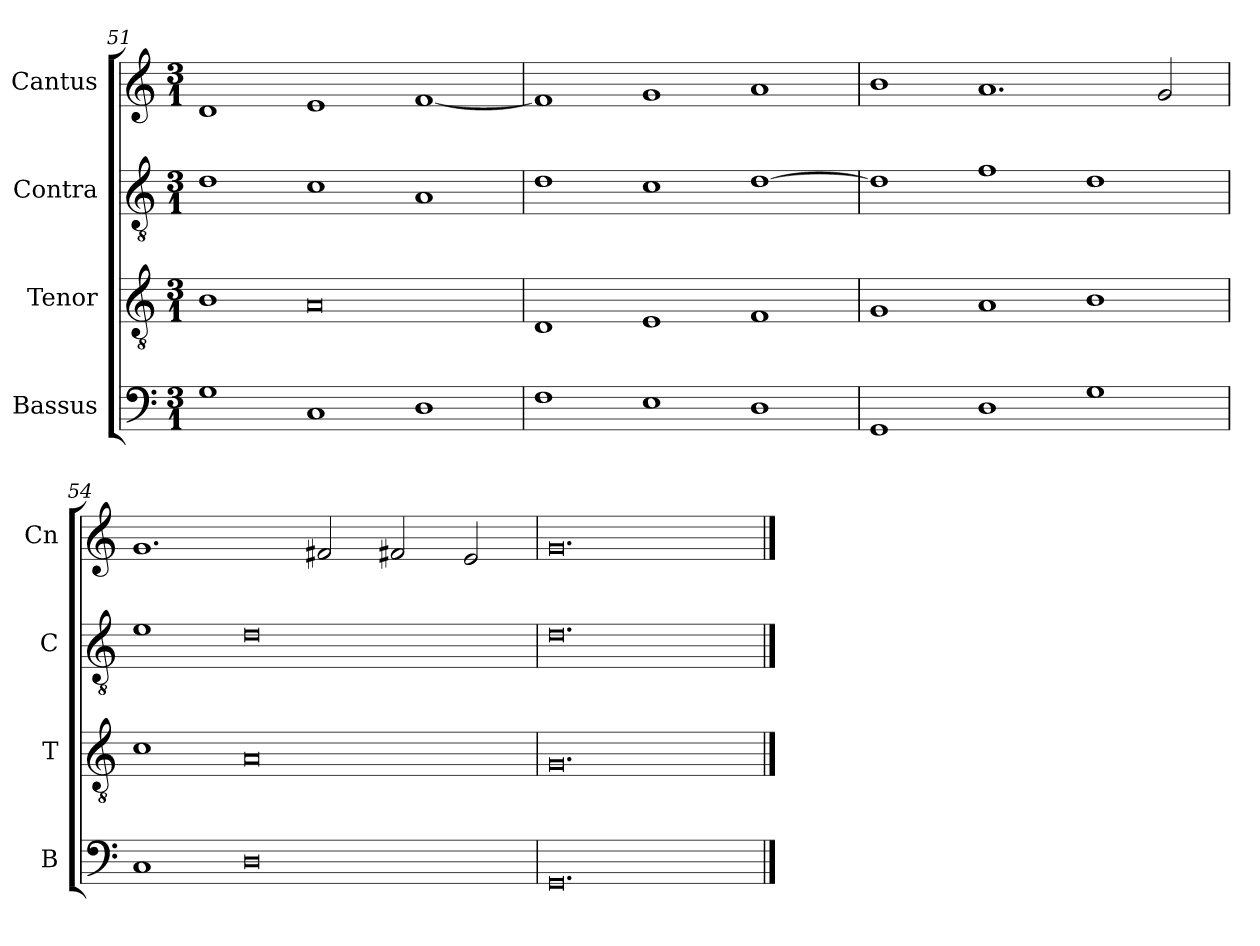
**kern	**kern	**kern	**kern
*part4	*part3	*part2	*part1
*staff4	*staff3	*staff2	*staff1
*I"Bassus	*I"Tenor	*I"Contra	*I"Cantus
*I'B	*I'T	*I'C	*I'Cn
*clefF4	*clefGv2	*clefGv2	*clefG2
*k[]	*k[]	*k[]	*k[]
*M3/1	*M3/1	*M3/1	*M3/1
=51	=51	=51	=51
1G	1B	1d	1d
1C	0A	1c	1e
1D	.	1A	[1f
=52	=52	=52	=52
1F	1D	1d	1f]
1E	1E	1c	1g
1D	1F	[1d	1a
=53	=53	=53	=53
1GG	1G	1d]	1b
1D	1A	1f	1.a
1G	1B	1d	.
.	.	.	2g/
=54	=54	=54	=54
1C	1c	1e	1.g
0D	0A	0d	.
.	.	.	2f#X/
.	.	.	2f#X/
.	.	.	2e/
=55	=55	=55	=55
0.GG	0.G	0.d	0.g
==	==	==	==
*-	*-	*-	*-
